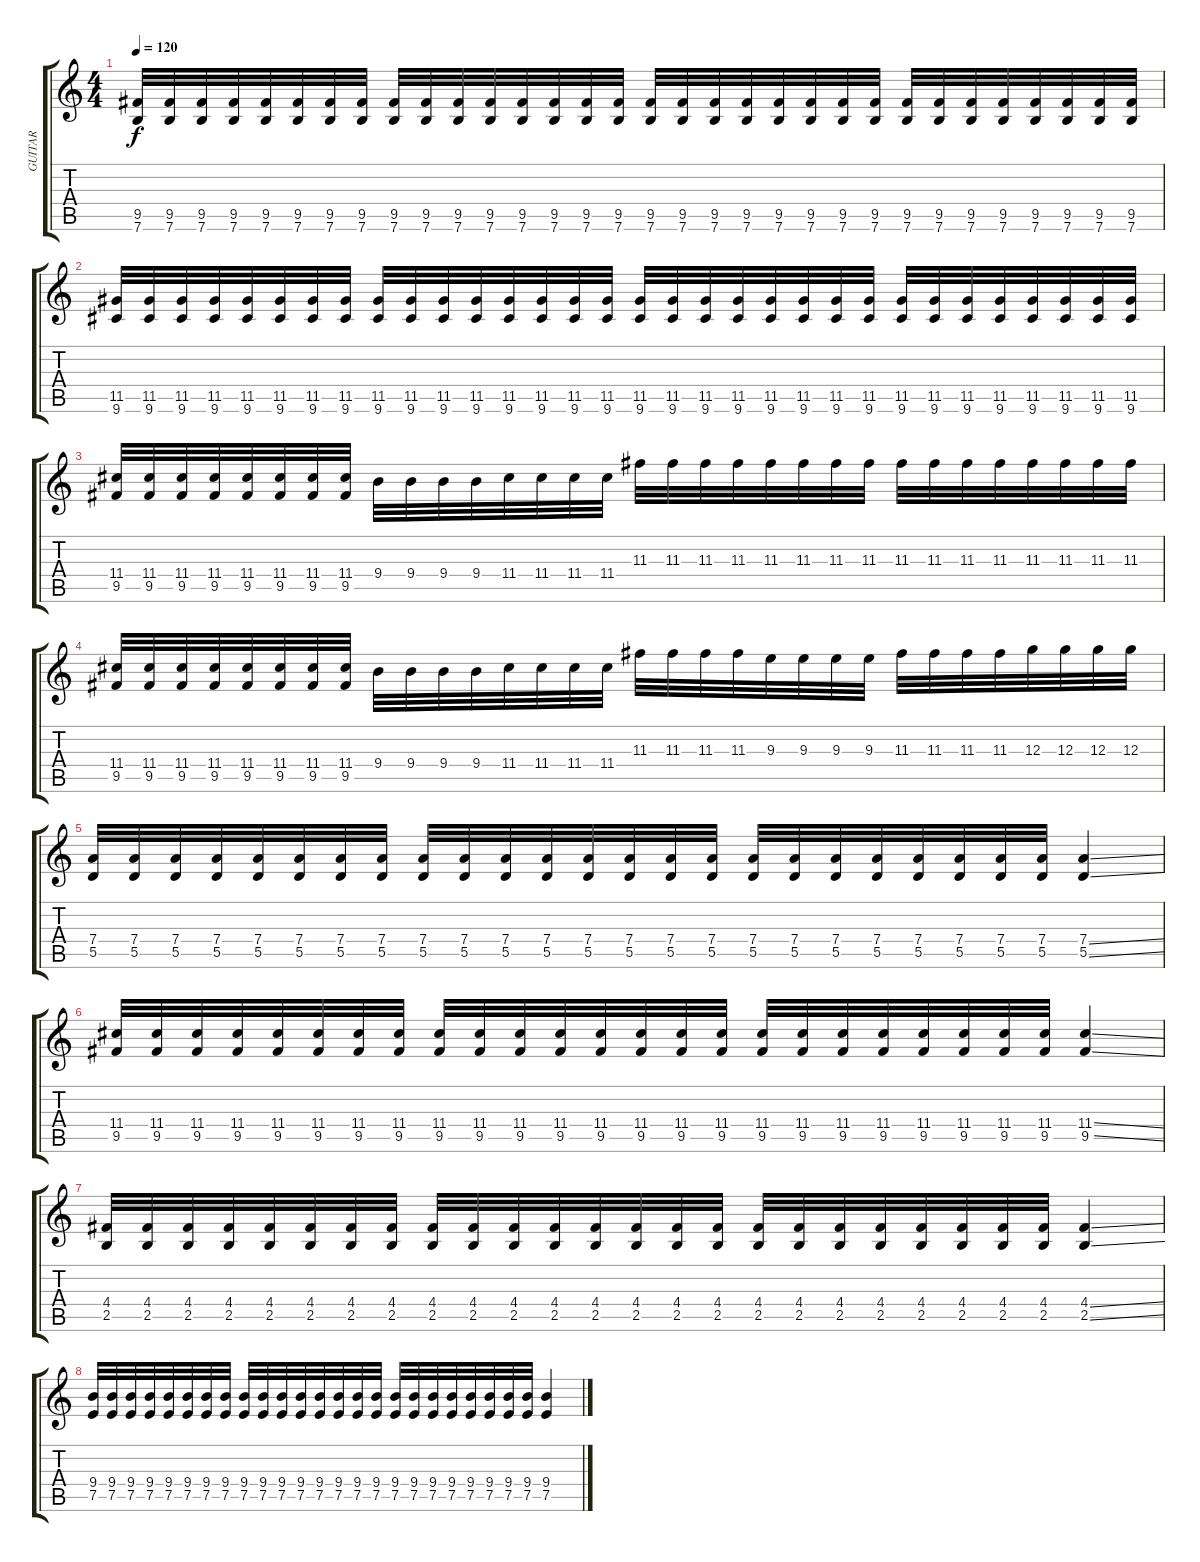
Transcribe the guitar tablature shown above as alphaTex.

\track ("GUITAR" "GUITAR") {instrument distortionguitar}
\staff {score tabs}
\tuning (E4 B3 G3 D3 A2 E2) {hide}
\ts (4 4)
\tempo 120
\clef g2
\ks c
(9.5 7.6).32{dy f} (9.5 7.6).32 (9.5 7.6).32 (9.5 7.6).32 (9.5 7.6).32 (9.5 7.6).32 (9.5 7.6).32 (9.5 7.6).32 (9.5 7.6).32 (9.5 7.6).32 (9.5 7.6).32 (9.5 7.6).32 (9.5 7.6).32 (9.5 7.6).32 (9.5 7.6).32 (9.5 7.6).32 (9.5 7.6).32 (9.5 7.6).32 (9.5 7.6).32 (9.5 7.6).32 (9.5 7.6).32 (9.5 7.6).32 (9.5 7.6).32 (9.5 7.6).32 (9.5 7.6).32 (9.5 7.6).32 (9.5 7.6).32 (9.5 7.6).32 (9.5 7.6).32 (9.5 7.6).32 (9.5 7.6).32 (9.5 7.6).32 |
(11.5 9.6).32 (11.5 9.6).32 (11.5 9.6).32 (11.5 9.6).32 (11.5 9.6).32 (11.5 9.6).32 (11.5 9.6).32 (11.5 9.6).32 (11.5 9.6).32 (11.5 9.6).32 (11.5 9.6).32 (11.5 9.6).32 (11.5 9.6).32 (11.5 9.6).32 (11.5 9.6).32 (11.5 9.6).32 (11.5 9.6).32 (11.5 9.6).32 (11.5 9.6).32 (11.5 9.6).32 (11.5 9.6).32 (11.5 9.6).32 (11.5 9.6).32 (11.5 9.6).32 (11.5 9.6).32 (11.5 9.6).32 (11.5 9.6).32 (11.5 9.6).32 (11.5 9.6).32 (11.5 9.6).32 (11.5 9.6).32 (11.5 9.6).32 |
(11.4 9.5).32 (11.4 9.5).32 (11.4 9.5).32 (11.4 9.5).32 (11.4 9.5).32 (11.4 9.5).32 (11.4 9.5).32 (11.4 9.5).32 9.4.32 9.4.32 9.4.32 9.4.32 11.4.32 11.4.32 11.4.32 11.4.32 11.3.32 11.3.32 11.3.32 11.3.32 11.3.32 11.3.32 11.3.32 11.3.32 11.3.32 11.3.32 11.3.32 11.3.32 11.3.32 11.3.32 11.3.32 11.3.32 |
(11.4 9.5).32 (11.4 9.5).32 (11.4 9.5).32 (11.4 9.5).32 (11.4 9.5).32 (11.4 9.5).32 (11.4 9.5).32 (11.4 9.5).32 9.4.32 9.4.32 9.4.32 9.4.32 11.4.32 11.4.32 11.4.32 11.4.32 11.3.32 11.3.32 11.3.32 11.3.32 9.3.32 9.3.32 9.3.32 9.3.32 11.3.32 11.3.32 11.3.32 11.3.32 12.3.32 12.3.32 12.3.32 12.3.32 |
(7.4 5.5).32 (7.4 5.5).32 (7.4 5.5).32 (7.4 5.5).32 (7.4 5.5).32 (7.4 5.5).32 (7.4 5.5).32 (7.4 5.5).32 (7.4 5.5).32 (7.4 5.5).32 (7.4 5.5).32 (7.4 5.5).32 (7.4 5.5).32 (7.4 5.5).32 (7.4 5.5).32 (7.4 5.5).32 (7.4 5.5).32 (7.4 5.5).32 (7.4 5.5).32 (7.4 5.5).32 (7.4 5.5).32 (7.4 5.5).32 (7.4 5.5).32 (7.4 5.5).32 (7.4{ss} 5.5{ss}).4 |
(11.4 9.5).32 (11.4 9.5).32 (11.4 9.5).32 (11.4 9.5).32 (11.4 9.5).32 (11.4 9.5).32 (11.4 9.5).32 (11.4 9.5).32 (11.4 9.5).32 (11.4 9.5).32 (11.4 9.5).32 (11.4 9.5).32 (11.4 9.5).32 (11.4 9.5).32 (11.4 9.5).32 (11.4 9.5).32 (11.4 9.5).32 (11.4 9.5).32 (11.4 9.5).32 (11.4 9.5).32 (11.4 9.5).32 (11.4 9.5).32 (11.4 9.5).32 (11.4 9.5).32 (11.4{ss} 9.5{ss}).4 |
(4.4 2.5).32 (4.4 2.5).32 (4.4 2.5).32 (4.4 2.5).32 (4.4 2.5).32 (4.4 2.5).32 (4.4 2.5).32 (4.4 2.5).32 (4.4 2.5).32 (4.4 2.5).32 (4.4 2.5).32 (4.4 2.5).32 (4.4 2.5).32 (4.4 2.5).32 (4.4 2.5).32 (4.4 2.5).32 (4.4 2.5).32 (4.4 2.5).32 (4.4 2.5).32 (4.4 2.5).32 (4.4 2.5).32 (4.4 2.5).32 (4.4 2.5).32 (4.4 2.5).32 (4.4{ss} 2.5{ss}).4 |
(9.4 7.5).32 (9.4 7.5).32 (9.4 7.5).32 (9.4 7.5).32 (9.4 7.5).32 (9.4 7.5).32 (9.4 7.5).32 (9.4 7.5).32 (9.4 7.5).32 (9.4 7.5).32 (9.4 7.5).32 (9.4 7.5).32 (9.4 7.5).32 (9.4 7.5).32 (9.4 7.5).32 (9.4 7.5).32 (9.4 7.5).32 (9.4 7.5).32 (9.4 7.5).32 (9.4 7.5).32 (9.4 7.5).32 (9.4 7.5).32 (9.4 7.5).32 (9.4 7.5).32 (9.4{ss} 7.5{ss}).4
